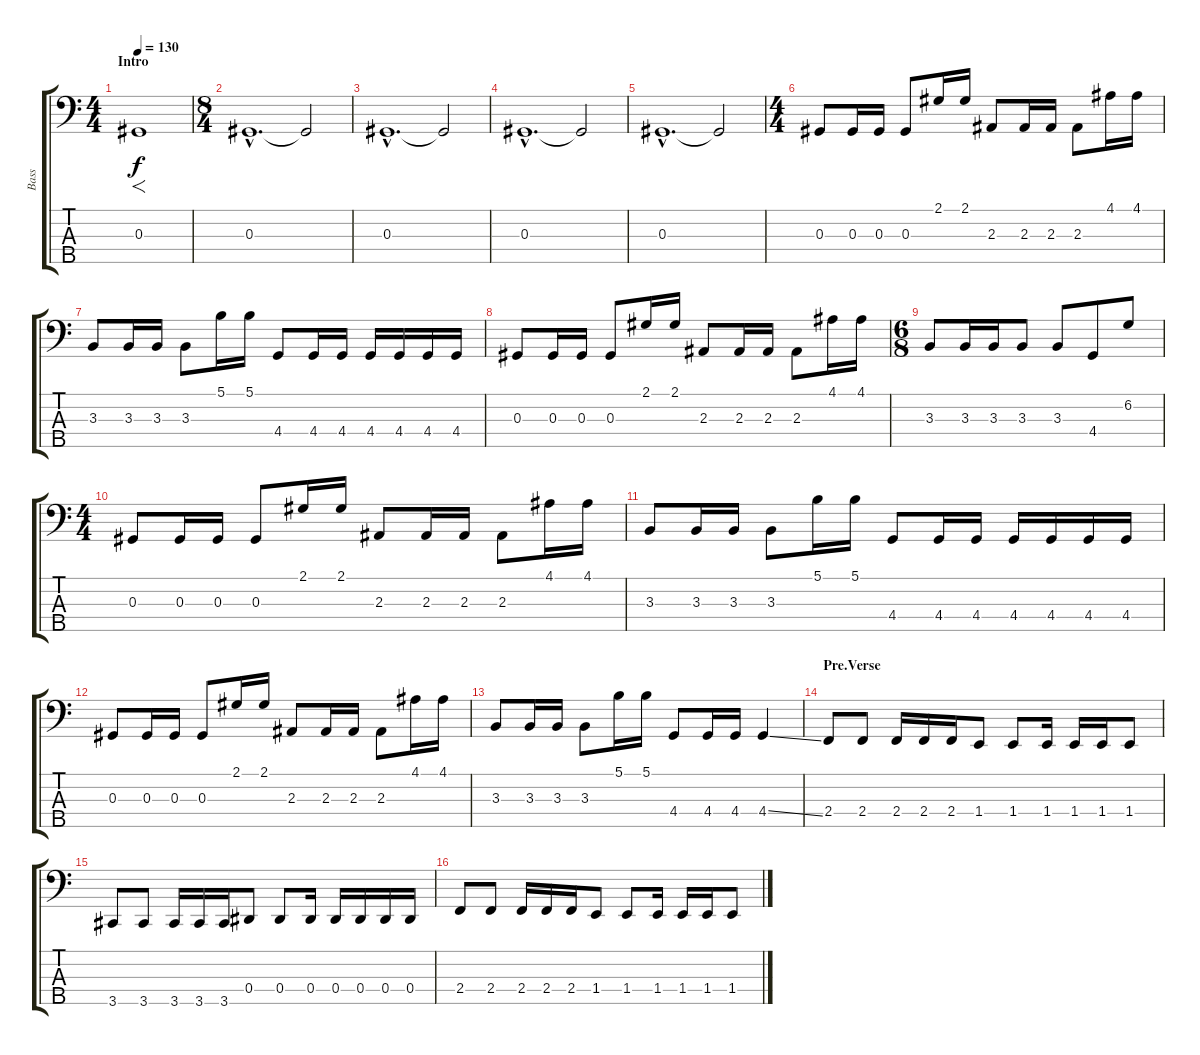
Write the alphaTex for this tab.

\track ("Bass" "Bass") {instrument electricbassfinger}
\staff {score tabs}
\tuning (Gb2 Db2 Ab1 Eb1 Bb0) {hide}
\ts (4 4)
\section ("" "Intro")
\tempo 130
\clef f4
\ks c
0.3.1{f dy f instrument electricbassfinger} |
\ts (8 4)
0.3{hac}.1{d} 0.3{t}.2 |
0.3{hac}.1{d} 0.3{t}.2 |
0.3{hac}.1{d} 0.3{t}.2 |
0.3{hac}.1{d} 0.3{t}.2 |
\ts (4 4)
0.3.8 0.3.16 0.3.16 0.3.8 2.1.16 2.1.16 2.3.8 2.3.16 2.3.16 2.3.8 4.1.16 4.1.16 |
3.3.8 3.3.16 3.3.16 3.3.8 5.1.16 5.1.16 4.4.8 4.4.16 4.4.16 4.4.16 4.4.16 4.4.16 4.4.16 |
0.3.8 0.3.16 0.3.16 0.3.8 2.1.16 2.1.16 2.3.8 2.3.16 2.3.16 2.3.8 4.1.16 4.1.16 |
\ts (6 8)
3.3.8 3.3.16 3.3.16 3.3.8 3.3.8 4.4.8 6.2.8 |
\ts (4 4)
0.3.8 0.3.16 0.3.16 0.3.8 2.1.16 2.1.16 2.3.8 2.3.16 2.3.16 2.3.8 4.1.16 4.1.16 |
3.3.8 3.3.16 3.3.16 3.3.8 5.1.16 5.1.16 4.4.8 4.4.16 4.4.16 4.4.16 4.4.16 4.4.16 4.4.16 |
0.3.8 0.3.16 0.3.16 0.3.8 2.1.16 2.1.16 2.3.8 2.3.16 2.3.16 2.3.8 4.1.16 4.1.16 |
3.3.8 3.3.16 3.3.16 3.3.8 5.1.16 5.1.16 4.4.8 4.4.16 4.4.16 4.4{ss}.4 |
\section ("" "Pre.Verse")
2.4.8 2.4.8 2.4.16 2.4.16 2.4.16 1.4.8 1.4.8 1.4.16 1.4.16 1.4.16 1.4.8 |
3.5.8 3.5.8 3.5.16 3.5.16 3.5.16 0.4.8 0.4.8 0.4.16 0.4.16 0.4.16 0.4.16 0.4.16 |
2.4.8 2.4.8 2.4.16 2.4.16 2.4.16 1.4.8 1.4.8 1.4.16 1.4.16 1.4.16 1.4.8
